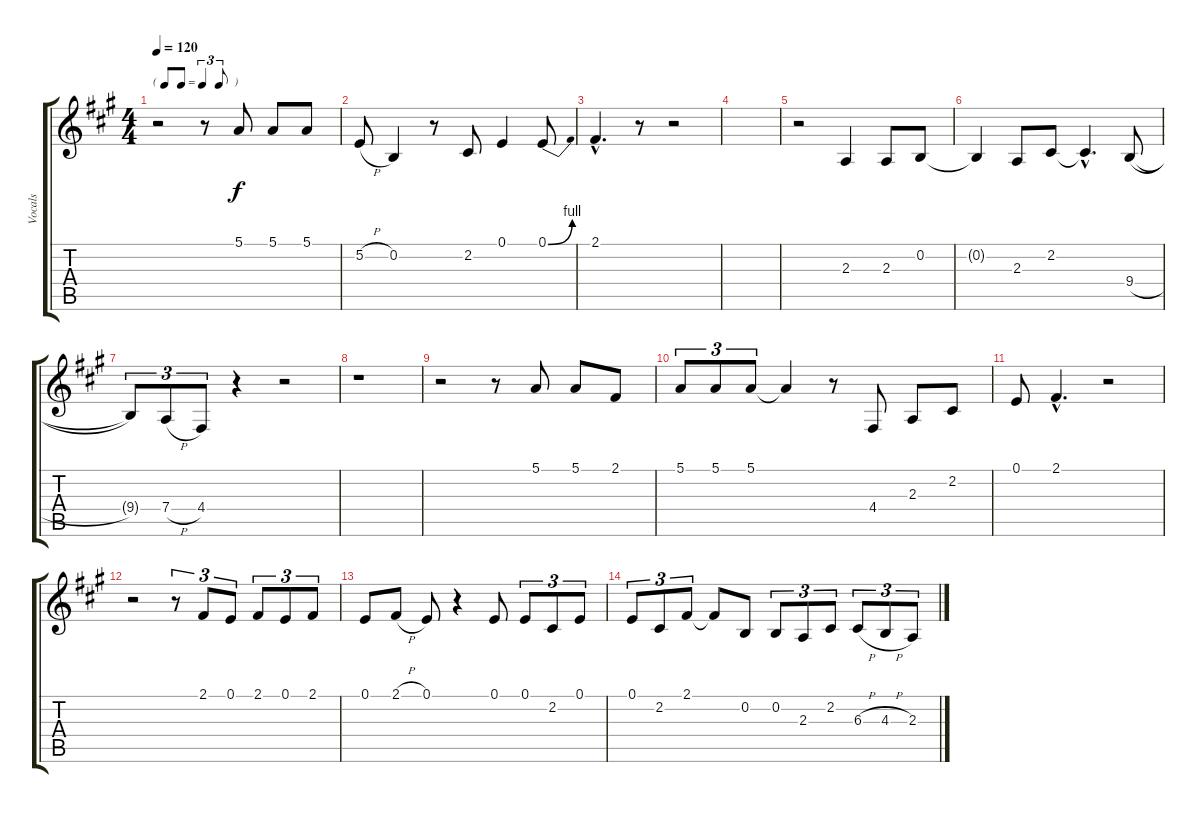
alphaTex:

\track ("Vocals" "Vocals") {instrument sopranosax}
\staff {score tabs}
\tuning (E4 B3 G3 D3 A2 E2) {hide}
\ts (4 4)
\tf triplet8th
\tempo 120
\clef g2
\ks a
r.2{dy f} r.8 5.1.8 5.1.8 5.1.8 |
5.2{h}.8 0.2.4 r.8 2.2.8 0.1.4 0.1{be (bend 0 0 60 4)}.8 |
2.1{hac}.4{d} r.8 r.2 |
|
r.2 2.3.4 2.3.8 0.2.8 |
0.2{t}.4 2.3.8 2.2.8 2.2{hac t}.4{d} 9.4{h}.8 |
9.4{t}.8{tu (3 2)} 7.4{h}.8{tu (3 2)} 4.4.8{tu (3 2)} r.4 r.2 |
r.1 |
r.2 r.8 5.1.8 5.1.8 2.1.8 |
5.1.8{tu (3 2)} 5.1.8{tu (3 2)} 5.1.8{tu (3 2)} 5.1{t}.4 r.8 4.4.8 2.3.8 2.2.8 |
0.1.8 2.1{hac}.4{d} r.2 |
r.2 r.8{tu (3 2)} 2.1.8{tu (3 2)} 0.1.8{tu (3 2)} 2.1.8{tu (3 2)} 0.1.8{tu (3 2)} 2.1.8{tu (3 2)} |
0.1.8 2.1{h}.8 0.1.8 r.4 0.1.8 0.1.8{tu (3 2)} 2.2.8{tu (3 2)} 0.1.8{tu (3 2)} |
0.1.8{tu (3 2)} 2.2.8{tu (3 2)} 2.1.8{tu (3 2)} 2.1{t}.8 0.2.8 0.2.8{tu (3 2)} 2.3.8{tu (3 2)} 2.2.8{tu (3 2)} 6.3{h}.8{tu (3 2)} 4.3{h}.8{tu (3 2)} 2.3.8{tu (3 2)}
